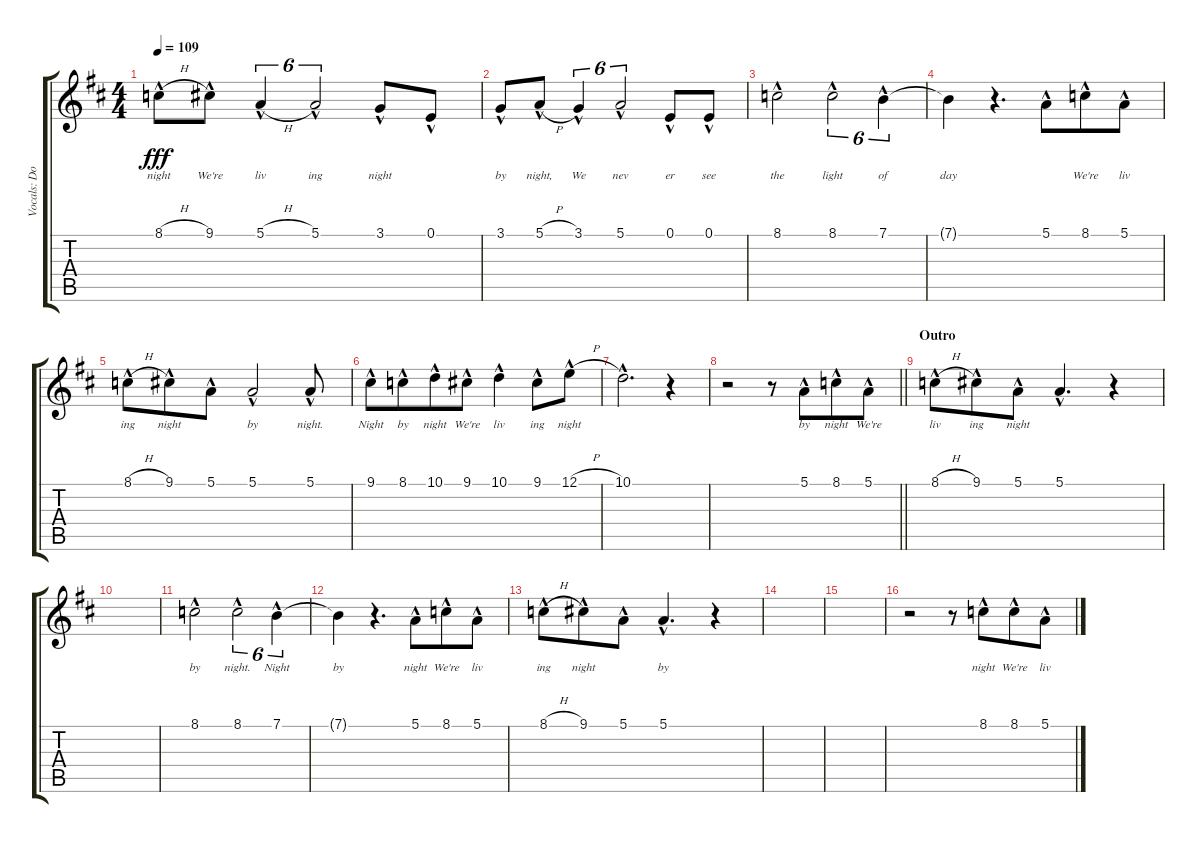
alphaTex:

\track ("Vocals: Don" "Vocals: Do") {instrument lead2sawtooth}
\staff {score tabs}
\tuning (E4 B3 G3 D3 A2 E2) {hide}
\ts (4 4)
\tempo 109
\clef g2
\ks d
8.1{h hac}.8{lyrics (0 "night") lyrics (1 "") lyrics (2 "") lyrics (3 "") lyrics (4 "") dy fff} 9.1{hac}.8{lyrics (0 "We're") lyrics (1 "") lyrics (2 "") lyrics (3 "") lyrics (4 "")} 5.1{h hac}.4{tu (6 4) lyrics (0 "liv") lyrics (1 "") lyrics (2 "") lyrics (3 "") lyrics (4 "")} 5.1{hac}.2{tu (6 4) lyrics (0 "ing") lyrics (1 "") lyrics (2 "") lyrics (3 "") lyrics (4 "")} 3.1{hac}.8{lyrics (0 "night") lyrics (1 "") lyrics (2 "") lyrics (3 "") lyrics (4 "")} 0.1{hac}.8{lyrics (0 "") lyrics (1 "") lyrics (2 "") lyrics (3 "") lyrics (4 "")} |
3.1{hac}.8{lyrics (0 "by") lyrics (1 "") lyrics (2 "") lyrics (3 "") lyrics (4 "")} 5.1{h hac}.8{lyrics (0 "night,") lyrics (1 "") lyrics (2 "") lyrics (3 "") lyrics (4 "")} 3.1{hac}.4{tu (6 4) lyrics (0 "We") lyrics (1 "") lyrics (2 "") lyrics (3 "") lyrics (4 "")} 5.1{hac}.2{tu (6 4) lyrics (0 "nev") lyrics (1 "") lyrics (2 "") lyrics (3 "") lyrics (4 "")} 0.1{hac}.8{lyrics (0 "er") lyrics (1 "") lyrics (2 "") lyrics (3 "") lyrics (4 "")} 0.1{hac}.8{lyrics (0 "see") lyrics (1 "") lyrics (2 "") lyrics (3 "") lyrics (4 "")} |
8.1{hac}.2{lyrics (0 "the") lyrics (1 "") lyrics (2 "") lyrics (3 "") lyrics (4 "")} 8.1{hac}.2{tu (6 4) lyrics (0 "light") lyrics (1 "") lyrics (2 "") lyrics (3 "") lyrics (4 "")} 7.1{hac}.4{tu (6 4) lyrics (0 "of") lyrics (1 "") lyrics (2 "") lyrics (3 "") lyrics (4 "")} |
7.1{t}.4{lyrics (0 "day") lyrics (1 "") lyrics (2 "") lyrics (3 "") lyrics (4 "")} r.4{d} 5.1{hac}.8{lyrics (0 "") lyrics (1 "") lyrics (2 "") lyrics (3 "") lyrics (4 "") beam merge} 8.1{hac}.8{lyrics (0 "We're") lyrics (1 "") lyrics (2 "") lyrics (3 "") lyrics (4 "")} 5.1{hac}.8{lyrics (0 "liv") lyrics (1 "") lyrics (2 "") lyrics (3 "") lyrics (4 "")} |
8.1{h hac}.8{lyrics (0 "ing") lyrics (1 "") lyrics (2 "") lyrics (3 "") lyrics (4 "")} 9.1{hac}.8{lyrics (0 "night") lyrics (1 "") lyrics (2 "") lyrics (3 "") lyrics (4 "") beam merge} 5.1{hac}.8{lyrics (0 "") lyrics (1 "") lyrics (2 "") lyrics (3 "") lyrics (4 "")} 5.1{hac}.2{lyrics (0 "by") lyrics (1 "") lyrics (2 "") lyrics (3 "") lyrics (4 "")} 5.1{hac}.8{lyrics (0 "night.") lyrics (1 "") lyrics (2 "") lyrics (3 "") lyrics (4 "")} |
9.1{hac}.8{lyrics (0 "Night") lyrics (1 "") lyrics (2 "") lyrics (3 "") lyrics (4 "")} 8.1{hac}.8{lyrics (0 "by") lyrics (1 "") lyrics (2 "") lyrics (3 "") lyrics (4 "") beam merge} 10.1{hac}.8{lyrics (0 "night") lyrics (1 "") lyrics (2 "") lyrics (3 "") lyrics (4 "")} 9.1{hac}.8{lyrics (0 "We're") lyrics (1 "") lyrics (2 "") lyrics (3 "") lyrics (4 "")} 10.1{hac}.4{lyrics (0 "liv") lyrics (1 "") lyrics (2 "") lyrics (3 "") lyrics (4 "")} 9.1{hac}.8{lyrics (0 "ing") lyrics (1 "") lyrics (2 "") lyrics (3 "") lyrics (4 "")} 12.1{h hac}.8{lyrics (0 "night") lyrics (1 "") lyrics (2 "") lyrics (3 "") lyrics (4 "")} |
10.1{hac}.2{d lyrics (0 "") lyrics (1 "") lyrics (2 "") lyrics (3 "") lyrics (4 "")} r.4 |
\barLineRight lightlight
r.2 r.8 5.1{hac}.8{lyrics (0 "by") lyrics (1 "") lyrics (2 "") lyrics (3 "") lyrics (4 "") beam merge} 8.1{hac}.8{lyrics (0 "night") lyrics (1 "") lyrics (2 "") lyrics (3 "") lyrics (4 "")} 5.1{hac}.8{lyrics (0 "We're") lyrics (1 "") lyrics (2 "") lyrics (3 "") lyrics (4 "")} |
\section ("" "Outro")
8.1{h hac}.8{lyrics (0 "liv") lyrics (1 "") lyrics (2 "") lyrics (3 "") lyrics (4 "")} 9.1{hac}.8{lyrics (0 "ing") lyrics (1 "") lyrics (2 "") lyrics (3 "") lyrics (4 "") beam merge} 5.1{hac}.8{lyrics (0 "night") lyrics (1 "") lyrics (2 "") lyrics (3 "") lyrics (4 "")} 5.1{hac}.4{d lyrics (0 "") lyrics (1 "") lyrics (2 "") lyrics (3 "") lyrics (4 "")} r.4 |
|
8.1{hac}.2{lyrics (0 "by") lyrics (1 "") lyrics (2 "") lyrics (3 "") lyrics (4 "")} 8.1{hac}.2{tu (6 4) lyrics (0 "night.") lyrics (1 "") lyrics (2 "") lyrics (3 "") lyrics (4 "")} 7.1{hac}.4{tu (6 4) lyrics (0 "Night") lyrics (1 "") lyrics (2 "") lyrics (3 "") lyrics (4 "")} |
7.1{t}.4{lyrics (0 "by") lyrics (1 "") lyrics (2 "") lyrics (3 "") lyrics (4 "")} r.4{d} 5.1{hac}.8{lyrics (0 "night") lyrics (1 "") lyrics (2 "") lyrics (3 "") lyrics (4 "") beam merge} 8.1{hac}.8{lyrics (0 "We're") lyrics (1 "") lyrics (2 "") lyrics (3 "") lyrics (4 "")} 5.1{hac}.8{lyrics (0 "liv") lyrics (1 "") lyrics (2 "") lyrics (3 "") lyrics (4 "")} |
8.1{h hac}.8{lyrics (0 "ing") lyrics (1 "") lyrics (2 "") lyrics (3 "") lyrics (4 "")} 9.1{hac}.8{lyrics (0 "night") lyrics (1 "") lyrics (2 "") lyrics (3 "") lyrics (4 "") beam merge} 5.1{hac}.8{lyrics (0 "") lyrics (1 "") lyrics (2 "") lyrics (3 "") lyrics (4 "")} 5.1{hac}.4{d lyrics (0 "by") lyrics (1 "") lyrics (2 "") lyrics (3 "") lyrics (4 "")} r.4 |
|
|
r.2 r.8 8.1{hac}.8{lyrics (0 "night") lyrics (1 "") lyrics (2 "") lyrics (3 "") lyrics (4 "") beam merge} 8.1{hac}.8{lyrics (0 "We're") lyrics (1 "") lyrics (2 "") lyrics (3 "") lyrics (4 "")} 5.1{hac}.8{lyrics (0 "liv") lyrics (1 "") lyrics (2 "") lyrics (3 "") lyrics (4 "")}
